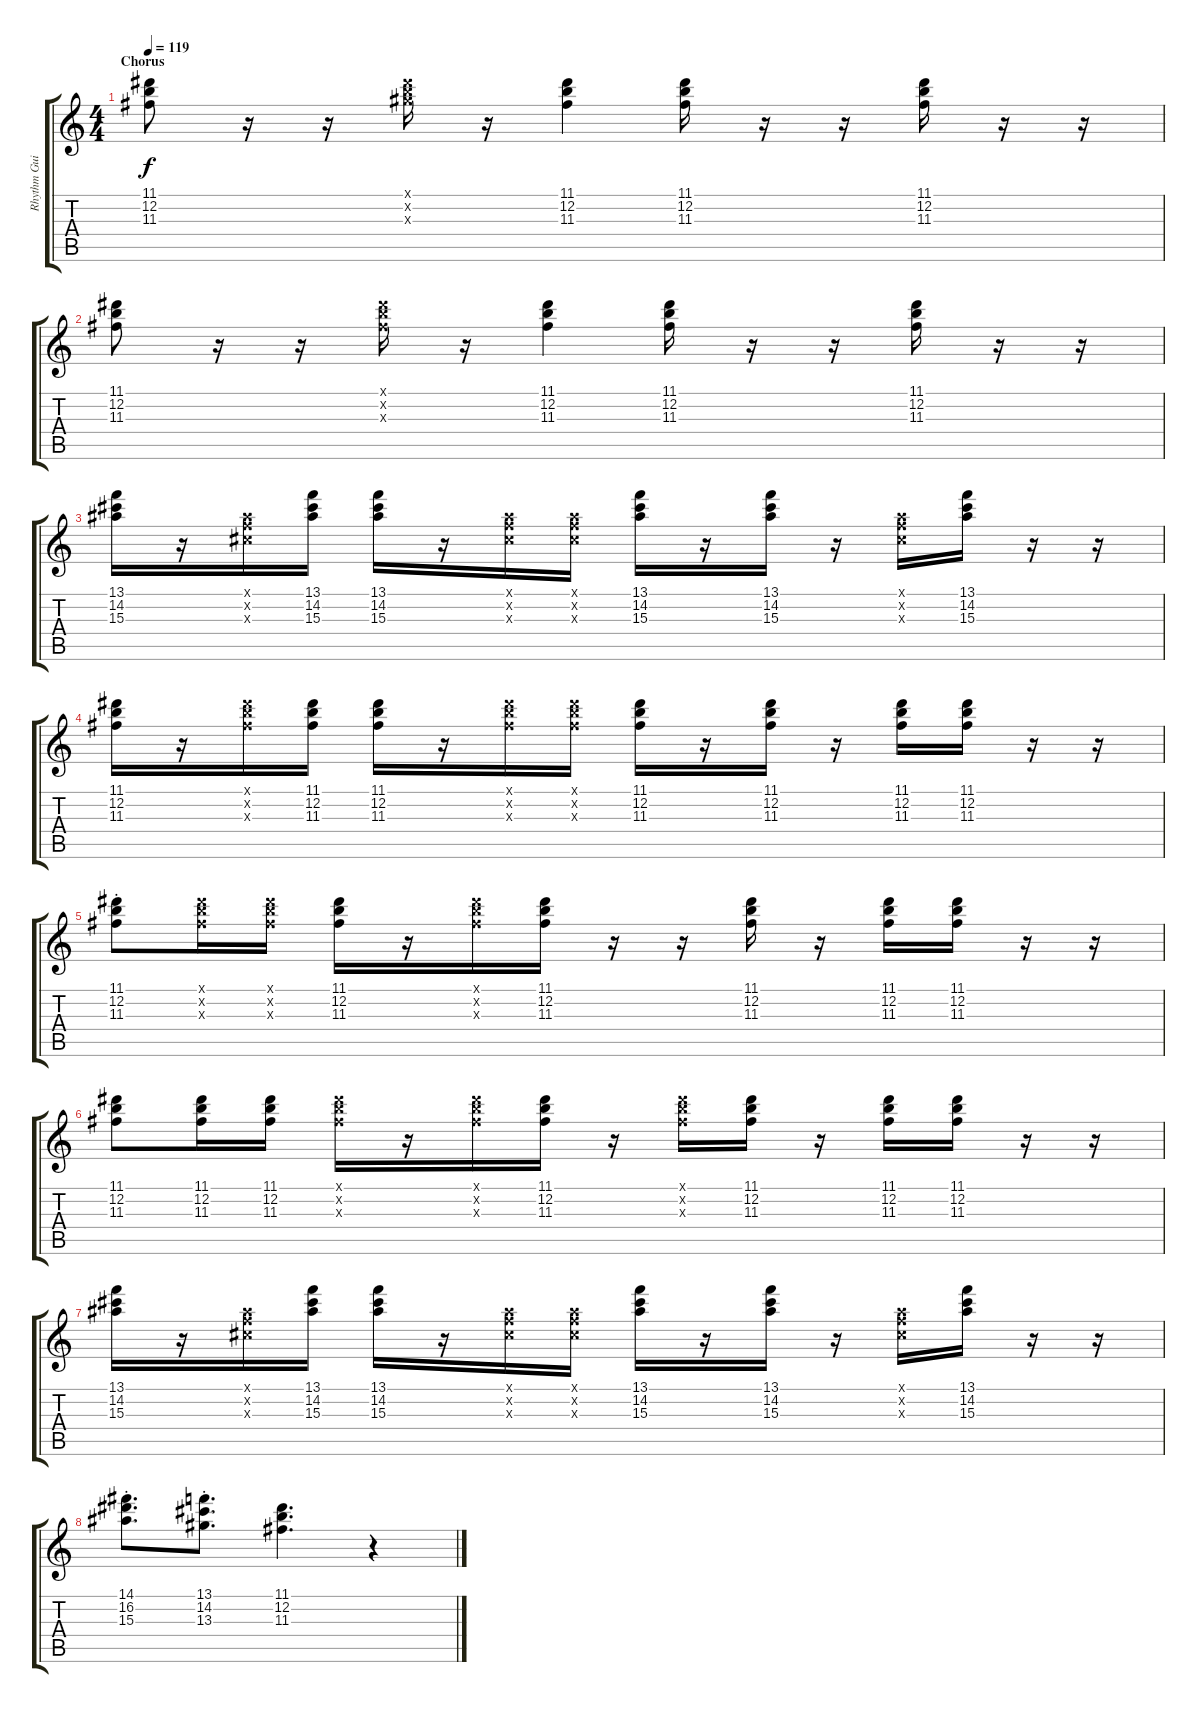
\track ("Rhythm Guitar" "Rhythm Gui") {instrument acousticguitarsteel}
\staff {score tabs}
\tuning (E4 B3 G3 D3 A2 E2) {hide}
\ts (4 4)
\section ("" "Chorus")
\tempo 119
\clef g2
\ks c
(11.1 12.2 11.3).8{dy f} r.16 r.16 (11.1{x} 12.2{x} 13.3{x}).16 r.16 (11.1 12.2 11.3).4 (11.1 12.2 11.3).16 r.16 r.16 (11.1 12.2 11.3).16 r.16 r.16 |
(11.1 12.2 11.3).8 r.16 r.16 (11.1{x} 12.2{x} 11.3{x}).16 r.16 (11.1 12.2 11.3).4 (11.1 12.2 11.3).16 r.16 r.16 (11.1 12.2 11.3).16 r.16 r.16 |
(13.1 14.2 15.3).16 r.16 (6.1{x} 6.2{x} 6.3{x}).16 (13.1 14.2 15.3).16 (13.1 14.2 15.3).16 r.16 (6.1{x} 6.2{x} 6.3{x}).16 (6.1{x} 6.2{x} 6.3{x}).16 (13.1 14.2 15.3).16 r.16 (13.1 14.2 15.3).16 r.16 (6.1{x} 6.2{x} 6.3{x}).16 (13.1 14.2 15.3).16 r.16 r.16 |
(11.1 12.2 11.3).16 r.16 (11.1{x} 12.2{x} 11.3{x}).16 (11.1 12.2 11.3).16 (11.1 12.2 11.3).16 r.16 (11.1{x} 12.2{x} 11.3{x}).16 (11.1{x} 12.2{x} 11.3{x}).16 (11.1 12.2 11.3).16 r.16 (11.1 12.2 11.3).16 r.16 (11.1 12.2 11.3).16 (11.1 12.2 11.3).16 r.16 r.16 |
(11.1{st} 12.2{st} 11.3{st}).8 (11.1{x} 12.2{x} 11.3{x}).16 (11.1{x} 12.2{x} 11.3{x}).16 (11.1 12.2 11.3).16 r.16 (11.1{x} 12.2{x} 11.3{x}).16 (11.1 12.2 11.3).16 r.16 r.16 (11.1 12.2 11.3).16 r.16 (11.1 12.2 11.3).16 (11.1 12.2 11.3).16 r.16 r.16 |
(11.1 12.2 11.3).8 (11.1 12.2 11.3).16 (11.1 12.2 11.3).16 (11.1{x} 12.2{x} 11.3{x}).16 r.16 (11.1{x} 12.2{x} 11.3{x}).16 (11.1 12.2 11.3).16 r.16 (11.1{x} 12.2{x} 11.3{x}).16 (11.1 12.2 11.3).16 r.16 (11.1 12.2 11.3).16 (11.1 12.2 11.3).16 r.16 r.16 |
(13.1 14.2 15.3).16 r.16 (6.1{x} 6.2{x} 6.3{x}).16 (13.1 14.2 15.3).16 (13.1 14.2 15.3).16 r.16 (6.1{x} 6.2{x} 6.3{x}).16 (6.1{x} 6.2{x} 6.3{x}).16 (13.1 14.2 15.3).16 r.16 (13.1 14.2 15.3).16 r.16 (6.1{x} 6.2{x} 6.3{x}).16 (13.1 14.2 15.3).16 r.16 r.16 |
(14.1{st} 16.2{st} 15.3{st}).8{d} (13.1{st} 14.2{st} 13.3{st}).8{d} (11.1 12.2 11.3).4{d} r.4
